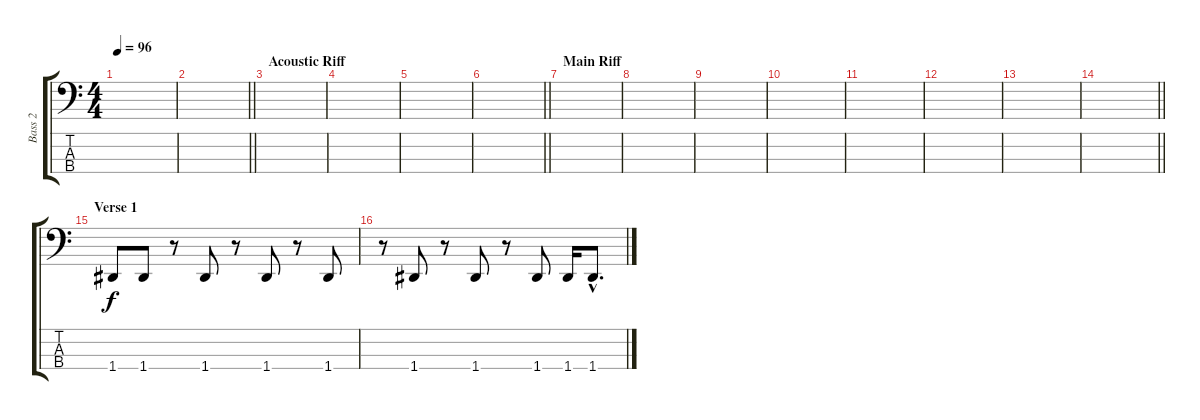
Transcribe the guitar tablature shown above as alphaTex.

\track ("Bass 2 " "Bass 2 ") {instrument electricbassfinger}
\staff {score tabs}
\tuning (G2 D2 A1 D1) {hide}
\ts (4 4)
\tempo 96
\clef f4
\ks c
|
\barLineRight lightlight
|
\section ("" "Acoustic Riff")
|
|
|
\barLineRight lightlight
|
\section ("" "Main Riff")
|
|
|
|
|
|
|
\barLineRight lightlight
|
\section ("" "Verse 1")
1.4.8 1.4.8 r.8 1.4.8 r.8 1.4.8 r.8 1.4.8 |
r.8 1.4.8 r.8 1.4.8 r.8 1.4.8 1.4.16 1.4{hac}.8{d}
